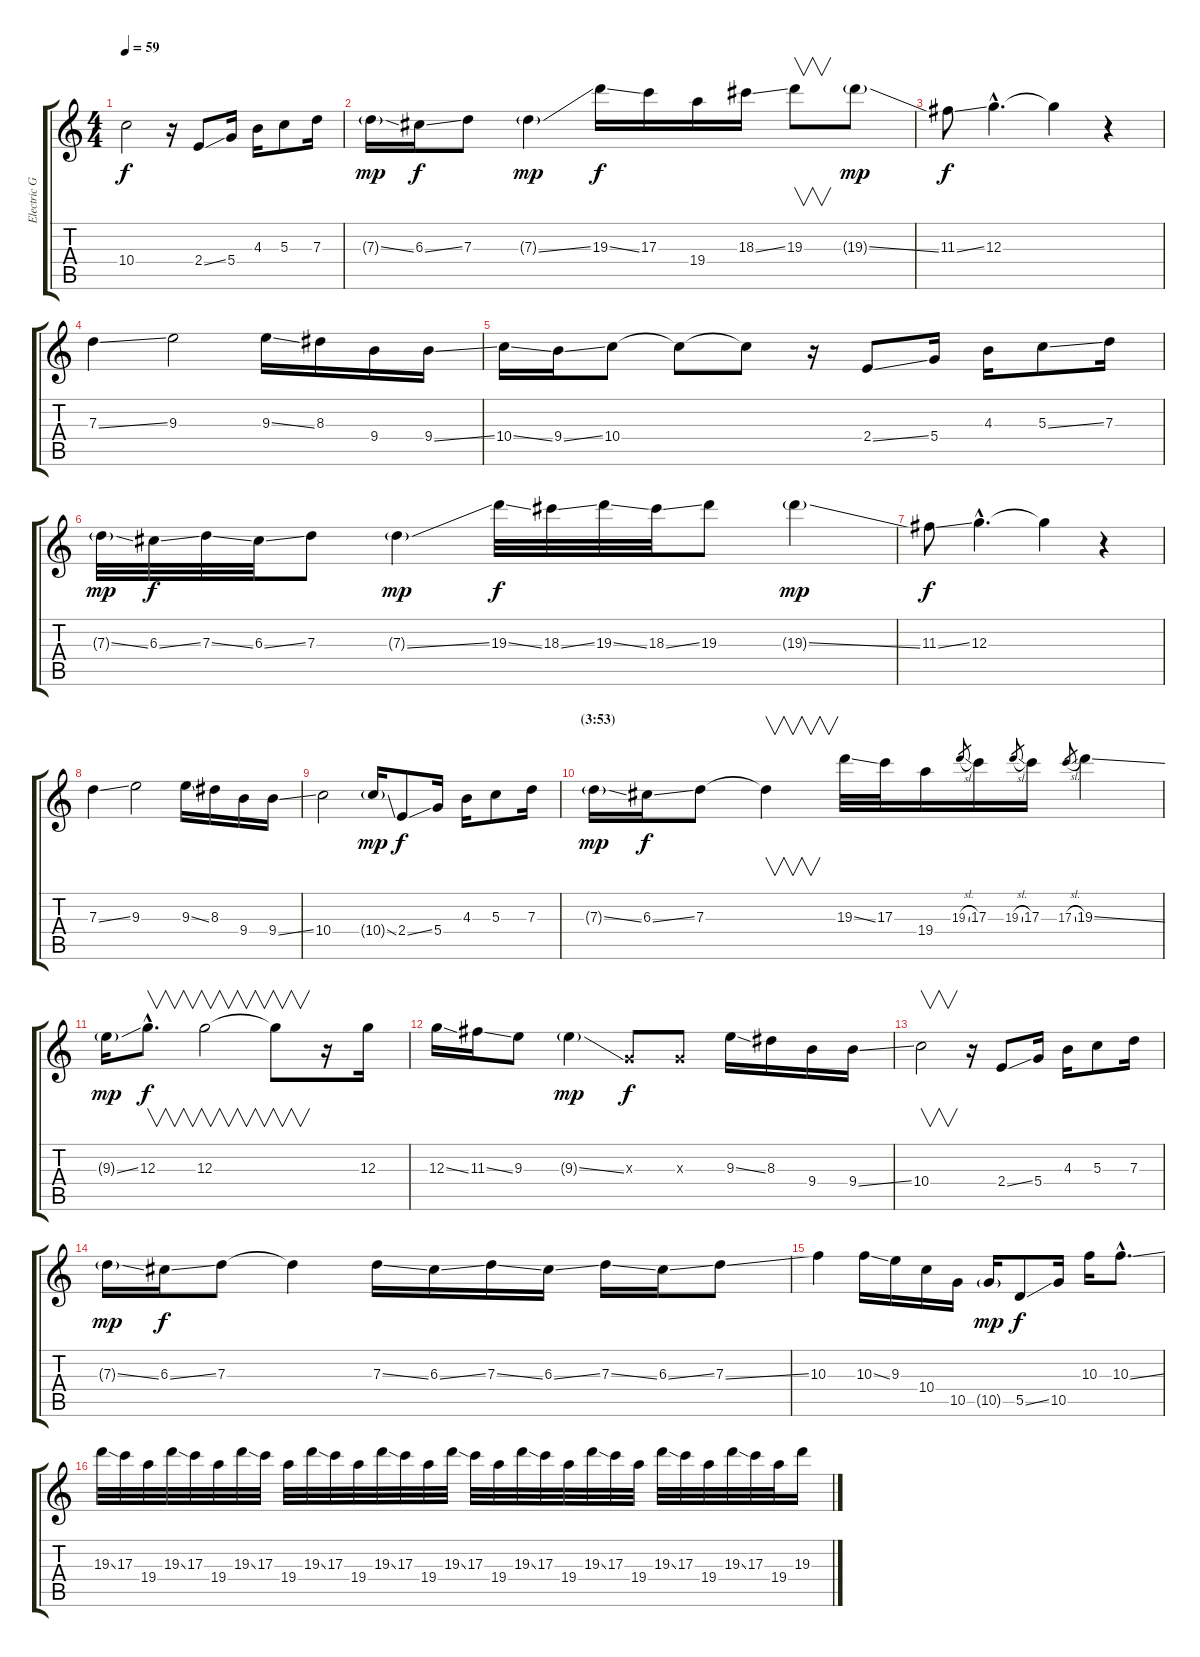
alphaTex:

\track ("Electric Guitar 3" "Electric G") {instrument electricguitarclean}
\staff {score tabs}
\tuning (E4 B3 G3 D3 A2 E2) {hide}
\ts (4 4)
\tempo 59
\clef g2
\ks c
10.4.2{dy f} r.16 2.4{ss}.8 5.4.16 4.3.16 5.3.8 7.3.16 |
7.3{ss g}.16{dy mp} 6.3{ss}.16{dy f} 7.3.8 7.3{ss g}.4{dy mp} 19.3{ss}.16{dy f} 17.3.16 19.4.16 18.3{ss}.16 19.3.8{v} 19.3{ss g}.8{dy mp} |
11.3{ss}.8{dy f} 12.3{hac}.4{d} 12.3{t}.4 r.4 |
7.3{ss}.4 9.3.2 9.3{ss}.16 8.3.16 9.4.16 9.4{ss}.16 |
10.4{ss}.16 9.4{ss}.16 10.4.8 10.4{t}.8 10.4{t}.8 r.16 2.4{ss}.8 5.4.16 4.3.16 5.3{ss}.8 7.3.16 |
7.3{ss g}.32{dy mp} 6.3{ss}.32{dy f} 7.3{ss}.32 6.3{ss}.32 7.3.8 7.3{ss g}.4{dy mp} 19.3{ss}.32{dy f} 18.3{ss}.32 19.3{ss}.32 18.3{ss}.32 19.3.8 19.3{ss g}.4{dy mp} |
11.3{ss}.8{dy f} 12.3{hac}.4{d} 12.3{t}.4 r.4 |
7.3{ss}.4 9.3.2 9.3{ss}.16 8.3.16 9.4.16 9.4{ss}.16 |
10.4.2 10.4{ss g}.16{dy mp} 2.4{ss}.8{dy f} 5.4.16 4.3.16 5.3.8 7.3.16 |
\section ("" "(3:53)")
7.3{ss g}.16{dy mp} 6.3{ss}.16{dy f} 7.3.8 7.3{t}.4{v} 19.3{ss}.32 17.3.32 19.4.16 19.3{sl}.8{gr} 17.3.16 19.3{sl}.8{gr} 17.3.16 17.3{sl}.8{gr} 19.3{ss}.4 |
9.3{ss g}.16{dy mp} 12.3{hac}.8{v d dy f} 12.3.2{v} 12.3{t}.8{v} r.16 12.3.16 |
12.3{ss}.16 11.3{ss}.16 9.3.8 9.3{ss g}.4{dy mp} 0.3{x}.8{dy f} 0.3{x}.8 9.3{ss}.16 8.3.16 9.4.16 9.4{ss}.16 |
10.4.2{v} r.16 2.4{ss}.8 5.4.16 4.3.16 5.3.8 7.3.16 |
7.3{ss g}.16{dy mp} 6.3{ss}.16{dy f} 7.3.8 7.3{t}.4 7.3{ss}.16 6.3{ss}.16 7.3{ss}.16 6.3{ss}.16 7.3{ss}.16 6.3{ss}.16 7.3{ss}.8 |
10.3.4 10.3{ss}.16 9.3.16 10.4.16 10.5.16 10.5{g}.16{dy mp} 5.5{ss}.8{dy f} 10.5.16 10.3.16 10.3{ss hac}.8{d} |
19.3{ss}.32 17.3.32 19.4.32 19.3{ss}.32 17.3.32 19.4.32 19.3{ss}.32 17.3.32 19.4.32 19.3{ss}.32 17.3.32 19.4.32 19.3{ss}.32 17.3.32 19.4.32 19.3{ss}.32 17.3.32 19.4.32 19.3{ss}.32 17.3.32 19.4.32 19.3{ss}.32 17.3.32 19.4.32 19.3{ss}.32 17.3.32 19.4.32 19.3{ss}.32 17.3.32 19.4.32 19.3{ss}.16
